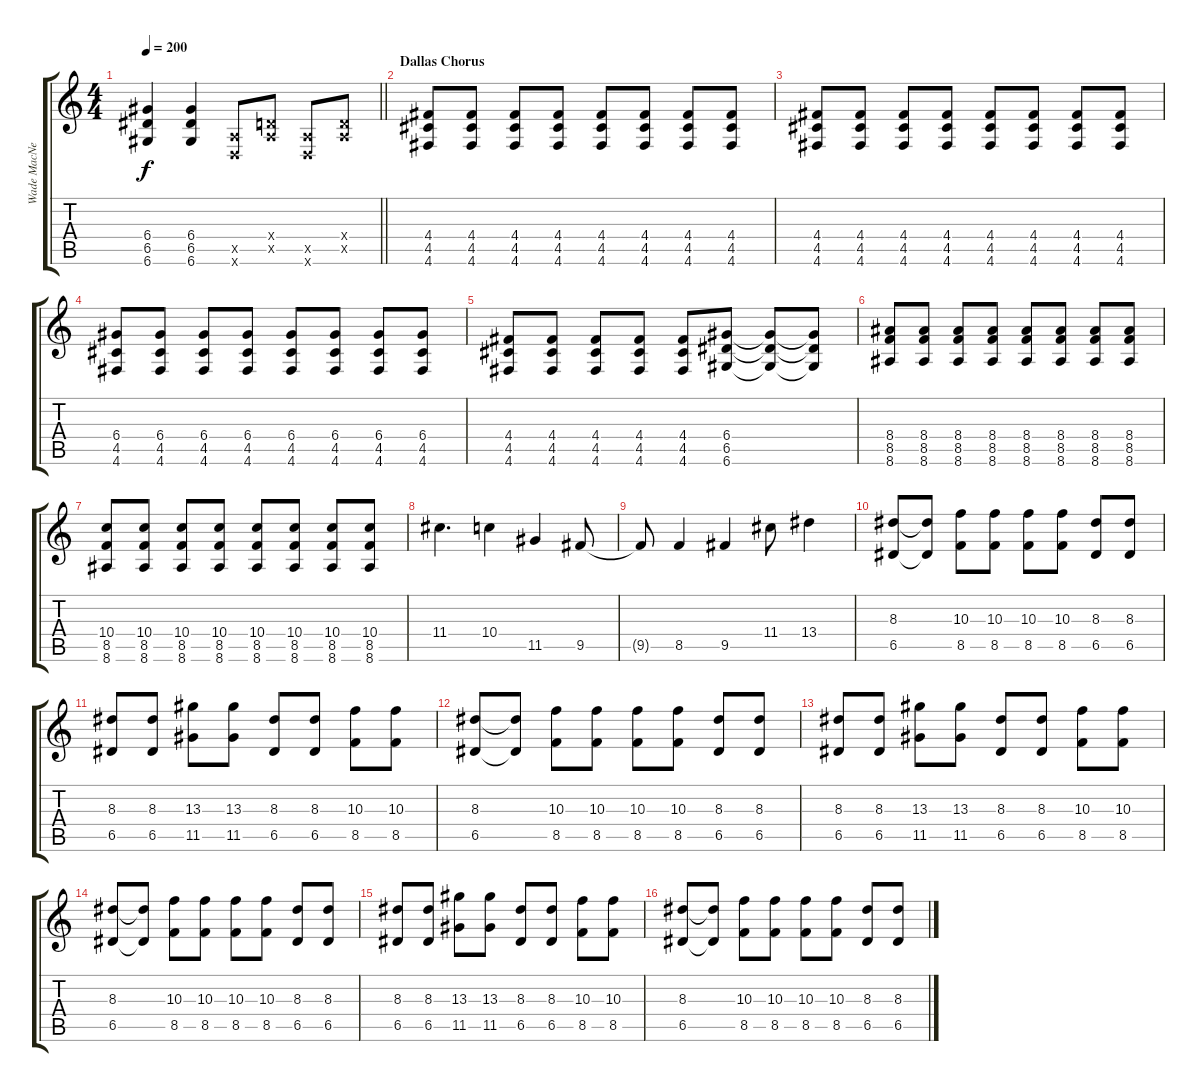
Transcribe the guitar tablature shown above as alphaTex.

\track ("Wade MacNeil" "Wade MacNe") {instrument distortionguitar}
\staff {score tabs}
\tuning (E4 B3 G3 D3 A2 D2) {hide}
\ts (4 4)
\tempo 200
\clef g2
\barLineRight lightlight
\ks c
(6.4 6.5 6.6).4{dy f} (6.4 6.5 6.6).4 (0.5{x} 0.6{x}).8 (0.4{x} 0.5{x}).8 (0.5{x} 0.6{x}).8 (0.4{x} 0.5{x}).8 |
\section ("" "Dallas Chorus")
(4.4 4.5 4.6).8 (4.4 4.5 4.6).8 (4.4 4.5 4.6).8 (4.4 4.5 4.6).8 (4.4 4.5 4.6).8 (4.4 4.5 4.6).8 (4.4 4.5 4.6).8 (4.4 4.5 4.6).8 |
(4.4 4.5 4.6).8 (4.4 4.5 4.6).8 (4.4 4.5 4.6).8 (4.4 4.5 4.6).8 (4.4 4.5 4.6).8 (4.4 4.5 4.6).8 (4.4 4.5 4.6).8 (4.4 4.5 4.6).8 |
(6.4 4.5 4.6).8 (6.4 4.5 4.6).8 (6.4 4.5 4.6).8 (6.4 4.5 4.6).8 (6.4 4.5 4.6).8 (6.4 4.5 4.6).8 (6.4 4.5 4.6).8 (6.4 4.5 4.6).8 |
(4.4 4.5 4.6).8 (4.4 4.5 4.6).8 (4.4 4.5 4.6).8 (4.4 4.5 4.6).8 (4.4 4.5 4.6).8 (6.4 6.5 6.6).8 (6.4{t} 6.5{t} 6.6{t}).8 (6.4{t} 6.5{t} 6.6{t}).8 |
(8.4 8.5 8.6).8 (8.4 8.5 8.6).8 (8.4 8.5 8.6).8 (8.4 8.5 8.6).8 (8.4 8.5 8.6).8 (8.4 8.5 8.6).8 (8.4 8.5 8.6).8 (8.4 8.5 8.6).8 |
(10.4 8.5 8.6).8 (10.4 8.5 8.6).8 (10.4 8.5 8.6).8 (10.4 8.5 8.6).8 (10.4 8.5 8.6).8 (10.4 8.5 8.6).8 (10.4 8.5 8.6).8 (10.4 8.5 8.6).8 |
11.4.4{d} 10.4.4 11.5.4 9.5.8 |
9.5{t}.8 8.5.4 9.5.4 11.4.8 13.4.4 |
(8.3 6.5).8 (8.3{t} 6.5{t}).8 (10.3 8.5).8 (10.3 8.5).8 (10.3 8.5).8 (10.3 8.5).8 (8.3 6.5).8 (8.3 6.5).8 |
(8.3 6.5).8 (8.3 6.5).8 (13.3 11.5).8 (13.3 11.5).8 (8.3 6.5).8 (8.3 6.5).8 (10.3 8.5).8 (10.3 8.5).8 |
(8.3 6.5).8 (8.3{t} 6.5{t}).8 (10.3 8.5).8 (10.3 8.5).8 (10.3 8.5).8 (10.3 8.5).8 (8.3 6.5).8 (8.3 6.5).8 |
(8.3 6.5).8 (8.3 6.5).8 (13.3 11.5).8 (13.3 11.5).8 (8.3 6.5).8 (8.3 6.5).8 (10.3 8.5).8 (10.3 8.5).8 |
(8.3 6.5).8 (8.3{t} 6.5{t}).8 (10.3 8.5).8 (10.3 8.5).8 (10.3 8.5).8 (10.3 8.5).8 (8.3 6.5).8 (8.3 6.5).8 |
(8.3 6.5).8 (8.3 6.5).8 (13.3 11.5).8 (13.3 11.5).8 (8.3 6.5).8 (8.3 6.5).8 (10.3 8.5).8 (10.3 8.5).8 |
(8.3 6.5).8 (8.3{t} 6.5{t}).8 (10.3 8.5).8 (10.3 8.5).8 (10.3 8.5).8 (10.3 8.5).8 (8.3 6.5).8 (8.3 6.5).8
